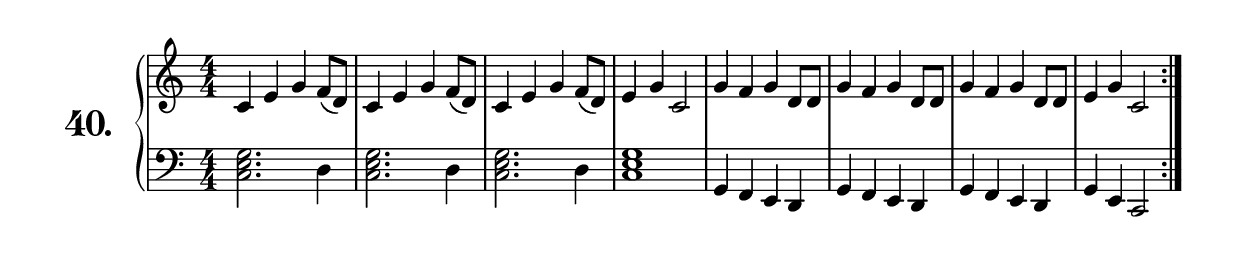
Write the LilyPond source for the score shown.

\version "2.18.2"

\score {
  \new PianoStaff  <<
    \set PianoStaff.instrumentName = \markup {
      \huge \bold \number "40." }

    \new Staff = "upper" \with {
      midiInstrument = #"acoustic grand" }

    \relative c' {
      \clef treble
      \key c \major
      \time 4/4
      \numericTimeSignature

      \repeat volta 2 {
        c4 e g f8( d) | %01
        c4 e g f8( d) | %02
        c4 e g f8( d) | %03
        e4 g c,2      | %04
        g'4 f g d8 d  | %05
        g4 f g d8 d   | %06
        g4 f g d8 d   | %07
        e4 g c,2      | %08
      }
    }
    \new Staff = "lower" \with {
      midiInstrument = #"acoustic grand" }

    \relative c {
      \clef bass
      \key c \major
      \time 4/4
      \numericTimeSignature

      \repeat volta 2 {
        <c e g >2. d4 | %01
        <c e g >2. d4 | %02
        <c e g >2. d4 | %03
        <c e g >1     | %04
        g4 f e d      | %05
        g f e d       | %06
        g f e d       | %07
        g e c2        | %08
      }
    }
  >>
  \layout { }
  \midi { }
  \header {
    composer = "Nathanael Meister; Op.27; Nº.3"
    piece = ""
    %opus = ""
  }
}

